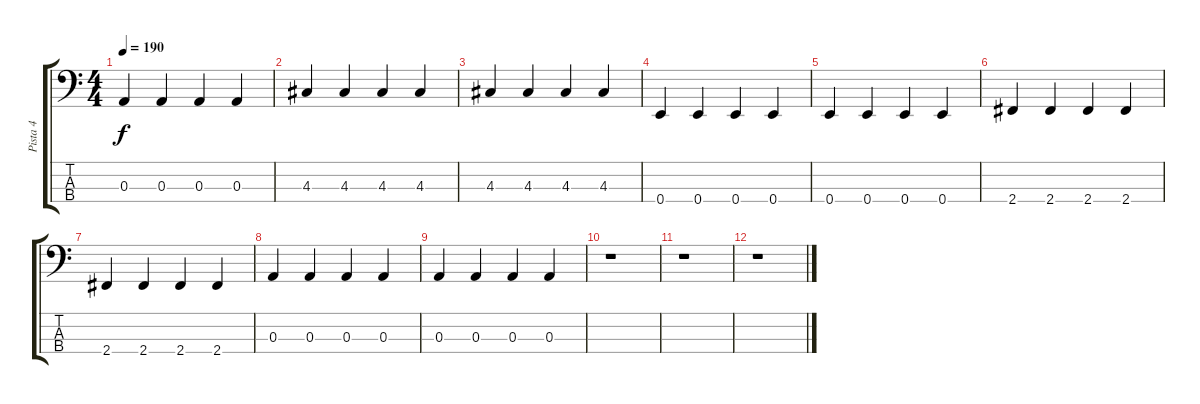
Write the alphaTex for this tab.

\track ("Pista 4" "Pista 4") {instrument electricbassfinger}
\staff {score tabs}
\tuning (G2 D2 A1 E1) {hide}
\ts (4 4)
\tempo 190
\clef f4
\ks c
0.3.4{dy f} 0.3.4 0.3.4 0.3.4 |
4.3.4 4.3.4 4.3.4 4.3.4 |
4.3.4 4.3.4 4.3.4 4.3.4 |
0.4.4 0.4.4 0.4.4 0.4.4 |
0.4.4 0.4.4 0.4.4 0.4.4 |
2.4.4 2.4.4 2.4.4 2.4.4 |
2.4.4 2.4.4 2.4.4 2.4.4 |
0.3.4 0.3.4 0.3.4 0.3.4 |
0.3.4 0.3.4 0.3.4 0.3.4 |
r.1 |
r.1 |
r.1
